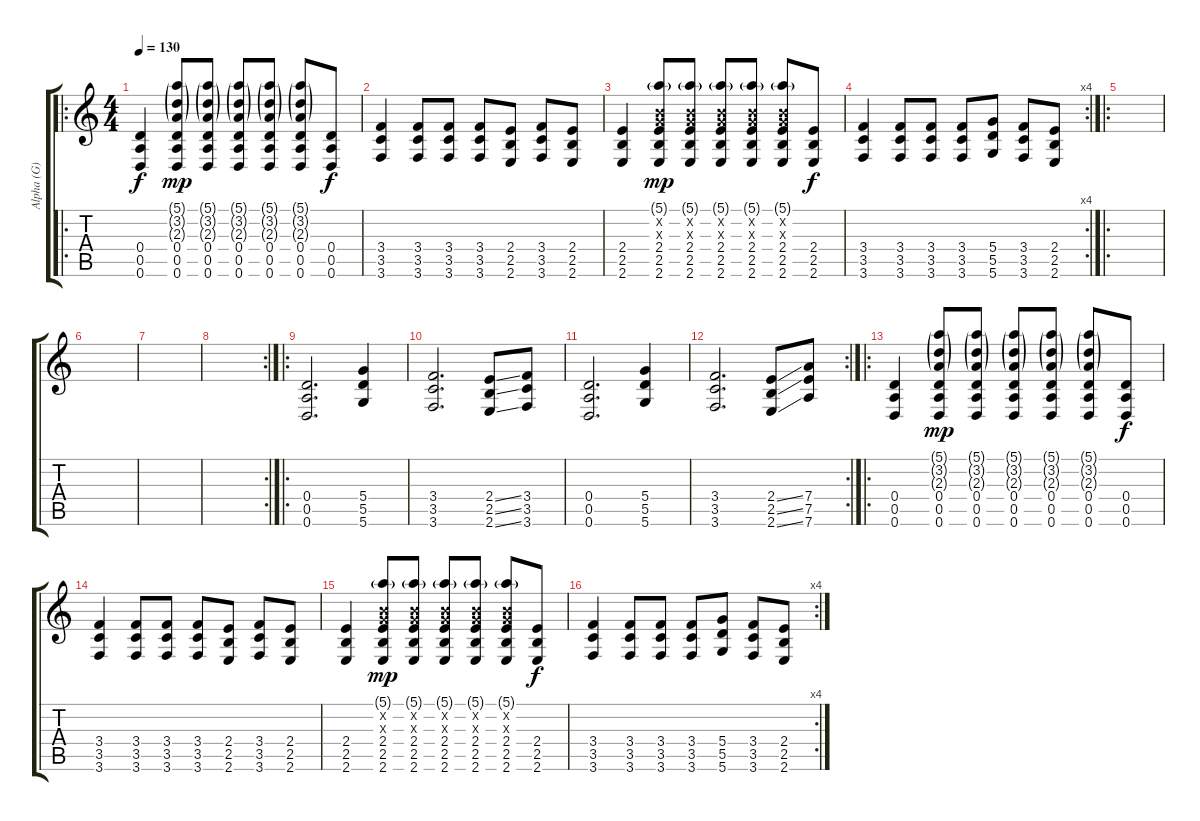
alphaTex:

\track ("Alpha (G)" "Alpha (G)") {instrument distortionguitar}
\staff {score tabs}
\tuning (E4 B3 G3 D3 A2 D2) {hide}
\ro
\ts (4 4)
\tempo 130
\clef g2
\ks c
(0.4 0.5 0.6).4{dy f} (5.1{g} 3.2{g} 2.3{g} 0.4 0.5 0.6).8{dy mp} (5.1{g} 3.2{g} 2.3{g} 0.4 0.5 0.6).8 (5.1{g} 3.2{g} 2.3{g} 0.4 0.5 0.6).8 (5.1{g} 3.2{g} 2.3{g} 0.4 0.5 0.6).8 (5.1{g} 3.2{g} 2.3{g} 0.4 0.5 0.6).8 (0.4 0.5 0.6).8{dy f} |
(3.4 3.5 3.6).4 (3.4 3.5 3.6).8 (3.4 3.5 3.6).8 (3.4 3.5 3.6).8 (2.4 2.5 2.6).8 (3.4 3.5 3.6).8 (2.4 2.5 2.6).8 |
(2.4 2.5 2.6).4 (5.1{g} 0.2{x} 0.3{x} 2.4 2.5 2.6).8{dy mp} (5.1{g} 0.2{x} 0.3{x} 2.4 2.5 2.6).8 (5.1{g} 0.2{x} 0.3{x} 2.4 2.5 2.6).8 (5.1{g} 0.2{x} 0.3{x} 2.4 2.5 2.6).8 (5.1{g} 0.2{x} 0.3{x} 2.4 2.5 2.6).8 (2.4 2.5 2.6).8{dy f} |
\rc 4
(3.4 3.5 3.6).4 (3.4 3.5 3.6).8 (3.4 3.5 3.6).8 (3.4 3.5 3.6).8 (5.4 5.5 5.6).8 (3.4 3.5 3.6).8 (2.4 2.5 2.6).8 |
\ro
|
|
|
\rc 2
|
\ro
(0.4 0.5 0.6).2{d} (5.4 5.5 5.6).4 |
(3.4 3.5 3.6).2{d} (2.4{ss} 2.5{ss} 2.6{ss}).8 (3.4 3.5 3.6).8 |
(0.4 0.5 0.6).2{d} (5.4 5.5 5.6).4 |
\rc 2
(3.4 3.5 3.6).2{d} (2.4{ss} 2.5{ss} 2.6{ss}).8 (7.4 7.5 7.6).8 |
\ro
(0.4 0.5 0.6).4 (5.1{g} 3.2{g} 2.3{g} 0.4 0.5 0.6).8{dy mp} (5.1{g} 3.2{g} 2.3{g} 0.4 0.5 0.6).8 (5.1{g} 3.2{g} 2.3{g} 0.4 0.5 0.6).8 (5.1{g} 3.2{g} 2.3{g} 0.4 0.5 0.6).8 (5.1{g} 3.2{g} 2.3{g} 0.4 0.5 0.6).8 (0.4 0.5 0.6).8{dy f} |
(3.4 3.5 3.6).4 (3.4 3.5 3.6).8 (3.4 3.5 3.6).8 (3.4 3.5 3.6).8 (2.4 2.5 2.6).8 (3.4 3.5 3.6).8 (2.4 2.5 2.6).8 |
(2.4 2.5 2.6).4 (5.1{g} 0.2{x} 0.3{x} 2.4 2.5 2.6).8{dy mp} (5.1{g} 0.2{x} 0.3{x} 2.4 2.5 2.6).8 (5.1{g} 0.2{x} 0.3{x} 2.4 2.5 2.6).8 (5.1{g} 0.2{x} 0.3{x} 2.4 2.5 2.6).8 (5.1{g} 0.2{x} 0.3{x} 2.4 2.5 2.6).8 (2.4 2.5 2.6).8{dy f} |
\rc 4
(3.4 3.5 3.6).4 (3.4 3.5 3.6).8 (3.4 3.5 3.6).8 (3.4 3.5 3.6).8 (5.4 5.5 5.6).8 (3.4 3.5 3.6).8 (2.4 2.5 2.6).8
